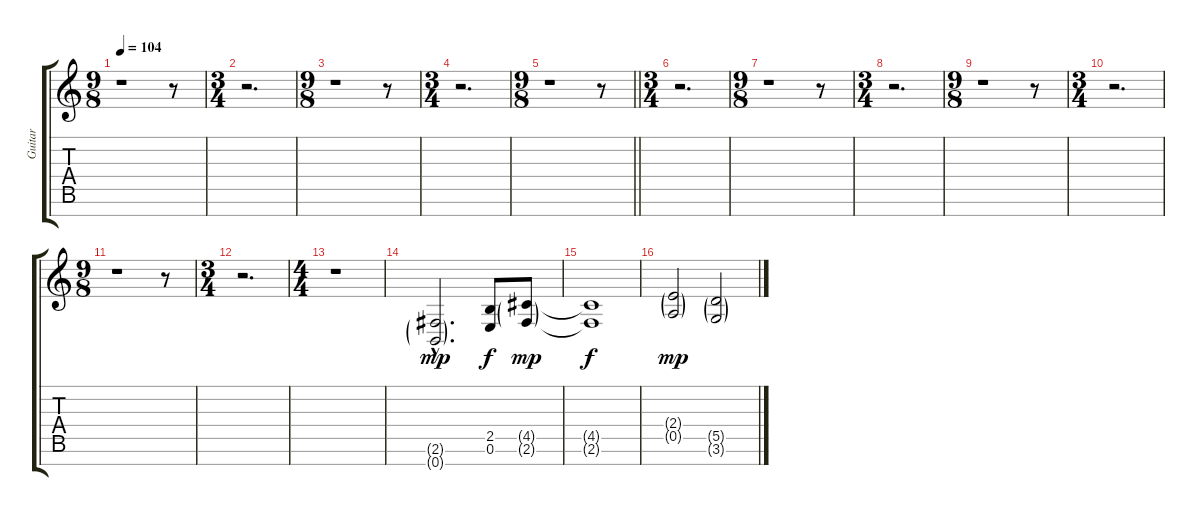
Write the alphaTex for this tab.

\track ("Guitar" "Guitar") {instrument distortionguitar}
\staff {score tabs}
\tuning (E4 B3 G3 D3 A2 E2 B1) {hide}
\ts (9 8)
\tempo 104
\clef g2
\ks c
r.1{dy f} r.8 |
\ts (3 4)
r.2{d} |
\ts (9 8)
r.1 r.8 |
\ts (3 4)
r.2{d} |
\ts (9 8)
\barLineRight lightlight
r.1 r.8 |
\ts (3 4)
r.2{d} |
\ts (9 8)
r.1 r.8 |
\ts (3 4)
r.2{d} |
\ts (9 8)
r.1 r.8 |
\ts (3 4)
r.2{d} |
\ts (9 8)
r.1 r.8 |
\ts (3 4)
r.2{d} |
\ts (4 4)
r.1 |
(2.6{g hac} 0.7{g hac}).2{d dy mp} (2.5 0.6).8{dy f} (4.5{g} 2.6{g}).8{dy mp} |
(4.5{t} 2.6{t}).1{dy f} |
(2.4{g} 0.5{g}).2{dy mp} (5.5{g} 3.6{g}).2
